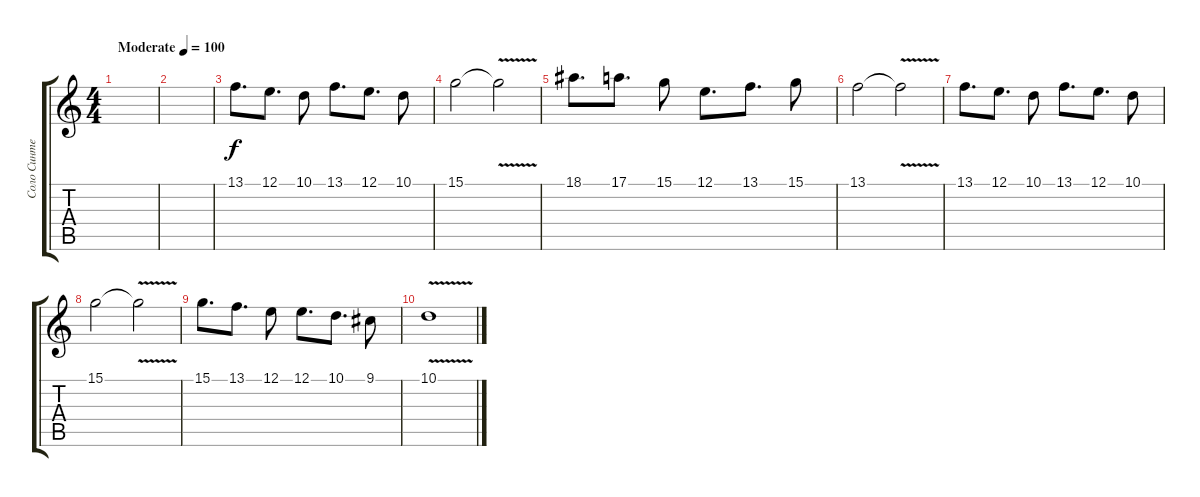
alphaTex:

\track ("Соло Синтезатор" "Соло Синте") {instrument panflute}
\staff {score tabs}
\tuning (E4 B3 G3 D3 A2 E2) {hide}
\ts (4 4)
\tempo (100 "Moderate")
\clef g2
\ks c
|
|
13.1.8{d} 12.1.8{d} 10.1.8 13.1.8{d} 12.1.8{d} 10.1.8 |
15.1.2 15.1{v t}.2 |
18.1.8{d} 17.1.8{d} 15.1.8 12.1.8{d} 13.1.8{d} 15.1.8 |
13.1.2 13.1{v t}.2 |
13.1.8{d} 12.1.8{d} 10.1.8 13.1.8{d} 12.1.8{d} 10.1.8 |
15.1.2 15.1{v t}.2 |
15.1.8{d} 13.1.8{d} 12.1.8 12.1.8{d} 10.1.8{d} 9.1.8 |
10.1{v}.1
